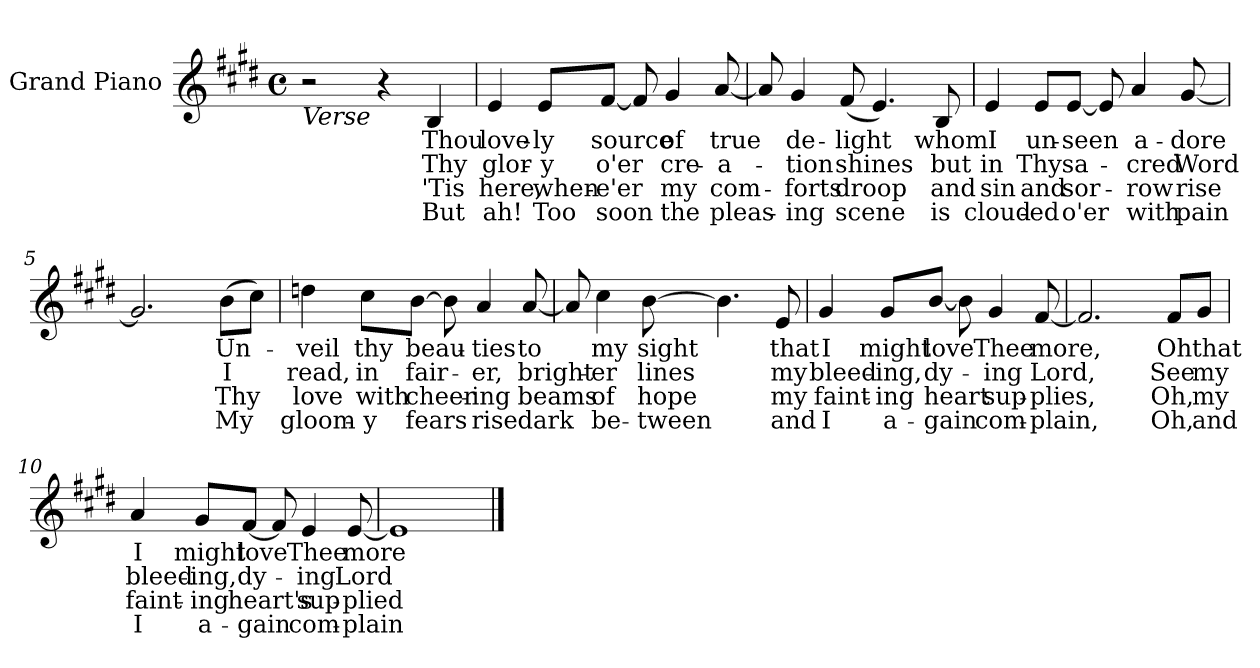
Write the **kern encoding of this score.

**kern	**text	**text	**text	**text
*part1	*part1	*part1	*part1	*part1
*staff1	*staff1	*staff1	*staff1	*staff1
*I"Grand Piano	*	*	*	*
*I'Pno	*	*	*	*
*clefG2	*	*	*	*
*k[f#c#g#d#]	*	*	*	*
*M4/4	*	*	*	*
*met(c)	*	*	*	*
=1	=1	=1	=1	=1
!LO:TX:b:i:t=Verse	!	!	!	!
2r	.	.	.	.
4r	.	.	.	.
!	!LO:LY:b	!LO:LY:b	!LO:LY:b	!LO:LY:b
4B/	Thou	Thy	'Tis	But
=2	=2	=2	=2	=2
!	!LO:LY:b	!LO:LY:b	!LO:LY:b	!LO:LY:b
4e/	love-	glor-	here,	ah!
!	!LO:LY:b	!LO:LY:b	!LO:LY:b	!LO:LY:b
8e/L	-ly	-y	when-	Too
!	!LO:LY:b	!LO:LY:b	!LO:LY:b	!LO:LY:b
[8f#/J	source	o'er	-e'er	soon
8f#/]	.	.	.	.
!	!LO:LY:b	!LO:LY:b	!LO:LY:b	!LO:LY:b
4g#/	of	cre-	my	the
!	!LO:LY:b	!LO:LY:b	!LO:LY:b	!LO:LY:b
[8a/	true	-a-	com-	pleas-
=3	=3	=3	=3	=3
8a/]	.	.	.	.
!	!LO:LY:b	!LO:LY:b	!LO:LY:b	!LO:LY:b
4g#/	de-	-tion	-forts	-ing
!	!LO:LY:b	!LO:LY:b	!LO:LY:b	!LO:LY:b
(8f#/	-light	shines	droop	scene
4.e/)	.	.	.	.
!	!LO:LY:b	!LO:LY:b	!LO:LY:b	!LO:LY:b
8B/	whom	but	and	is
!!LO:LB:g=z
=4	=4	=4	=4	=4
!	!LO:LY:b	!LO:LY:b	!LO:LY:b	!LO:LY:b
4e/	I	in	sin	cloud-
!	!LO:LY:b	!LO:LY:b	!LO:LY:b	!LO:LY:b
8e/L	un-	Thy	and	-ed
!	!LO:LY:b	!LO:LY:b	!LO:LY:b	!LO:LY:b
[8e/J	-seen	sa-	sor-	o'er
8e/]	.	.	.	.
!	!LO:LY:b	!LO:LY:b	!LO:LY:b	!LO:LY:b
4a/	a-	-cred	-row	with
!	!LO:LY:b	!LO:LY:b	!LO:LY:b	!LO:LY:b
[8g#/	-dore	Word	rise	pain
=5	=5	=5	=5	=5
2.g#/]	.	.	.	.
!	!LO:LY:b	!LO:LY:b	!LO:LY:b	!LO:LY:b
(>8b\L	Un-	I	Thy	My
8cc#\J)	.	.	.	.
=6	=6	=6	=6	=6
!	!LO:LY:b	!LO:LY:b	!LO:LY:b	!LO:LY:b
4ddn\	-veil	read,	love	gloom-
!	!LO:LY:b	!LO:LY:b	!LO:LY:b	!LO:LY:b
8cc#\L	thy	in	with	-y
!	!LO:LY:b	!LO:LY:b	!LO:LY:b	!LO:LY:b
[8b\J	beau-	fair-	cheer-	fears
8b\]	.	.	.	.
!	!LO:LY:b	!LO:LY:b	!LO:LY:b	!LO:LY:b
4a/	-ties	-er,	-ing	rise
!	!LO:LY:b	!LO:LY:b	!LO:LY:b	!LO:LY:b
[8a/	to	bright-	beams	dark
=7	=7	=7	=7	=7
8a/]	.	.	.	.
!	!LO:LY:b	!LO:LY:b	!LO:LY:b	!LO:LY:b
4cc#\	my	-er	of	be-
!	!LO:LY:b	!LO:LY:b	!LO:LY:b	!LO:LY:b
[8b\	sight	lines	hope	-tween
4.b\]	.	.	.	.
!	!LO:LY:b	!LO:LY:b	!LO:LY:b	!LO:LY:b
8e/	that	my	my	and
!!LO:LB:g=z
=8	=8	=8	=8	=8
!	!LO:LY:b	!LO:LY:b	!LO:LY:b	!LO:LY:b
4g#/	I	bleed-	faint-	I
!	!LO:LY:b	!LO:LY:b	!LO:LY:b	!LO:LY:b
8g#/L	might	-ing,	-ing	a-
!	!LO:LY:b	!LO:LY:b	!LO:LY:b	!LO:LY:b
[8b/J	love	dy-	heart	-gain
8b\]	.	.	.	.
!	!LO:LY:b	!LO:LY:b	!LO:LY:b	!LO:LY:b
4g#/	Thee	-ing	sup-	com-
!	!LO:LY:b	!LO:LY:b	!LO:LY:b	!LO:LY:b
[8f#/	more,	Lord,	-plies,	-plain,
=9	=9	=9	=9	=9
2.f#/]	.	.	.	.
!	!LO:LY:b	!LO:LY:b	!LO:LY:b	!LO:LY:b
8f#/L	Oh	See	Oh,	Oh,
!	!LO:LY:b	!LO:LY:b	!LO:LY:b	!LO:LY:b
8g#/J	that	my	my	and
=10	=10	=10	=10	=10
!	!LO:LY:b	!LO:LY:b	!LO:LY:b	!LO:LY:b
4a/	I	bleed-	faint-	I
!	!LO:LY:b	!LO:LY:b	!LO:LY:b	!LO:LY:b
8g#/L	might	-ing,	-ing	a-
!	!LO:LY:b	!LO:LY:b	!LO:LY:b	!LO:LY:b
[8f#/J	love	dy-	heart's	-gain
8f#/]	.	.	.	.
!	!LO:LY:b	!LO:LY:b	!LO:LY:b	!LO:LY:b
4e/	Thee	-ing	sup-	com-
!	!LO:LY:b	!LO:LY:b	!LO:LY:b	!LO:LY:b
[8e/	more	Lord	-plied	-plain
=11	=11	=11	=11	=11
1e]	.	.	.	.
==	==	==	==	==
*-	*-	*-	*-	*-
